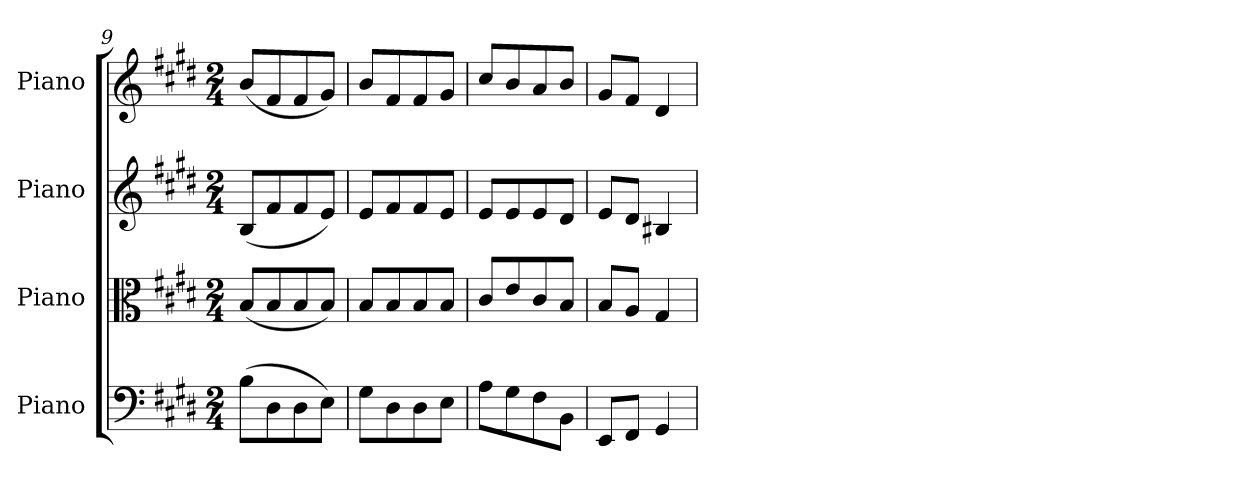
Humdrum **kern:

**kern	**kern	**kern	**kern
*part4	*part3	*part2	*part1
*staff4	*staff3	*staff2	*staff1
*I"Piano	*I"Piano	*I"Piano	*I"Piano
*I'Pno	*I'Pno	*I'Pno	*I'Pno
*clefF4	*clefC3	*clefG2	*clefG2
*k[f#c#g#d#]	*k[f#c#g#d#]	*k[f#c#g#d#]	*k[f#c#g#d#]
*M2/4	*M2/4	*M2/4	*M2/4
=9	=9	=9	=9
(8B\L	(8B/L	(8B/L	(8b/L
8D#\	8B/	8f#/	8f#/
8D#\	8B/	8f#/	8f#/
8E\J)	8B/J)	8e/J)	8g#/J)
=10	=10	=10	=10
8G#\L	8B/L	8e/L	8b/L
8D#\	8B/	8f#/	8f#/
8D#\	8B/	8f#/	8f#/
8E\J	8B/J	8e/J	8g#/J
=11	=11	=11	=11
8A\L	8c#/L	8e/L	8cc#/L
8G#\	8e/	8e/	8b/
8F#\	8c#/	8e/	8a/
8BB\J	8B/J	8d#/J	8b/J
!!LO:LB:g=z
=12	=12	=12	=12
8EE/L	8B/L	8e/L	8g#/L
8FF#/J	8A/J	8d#/J	8f#/J
4GG#/	4G#/	4B#X/	4d#/
=	=	=	=
*-	*-	*-	*-
